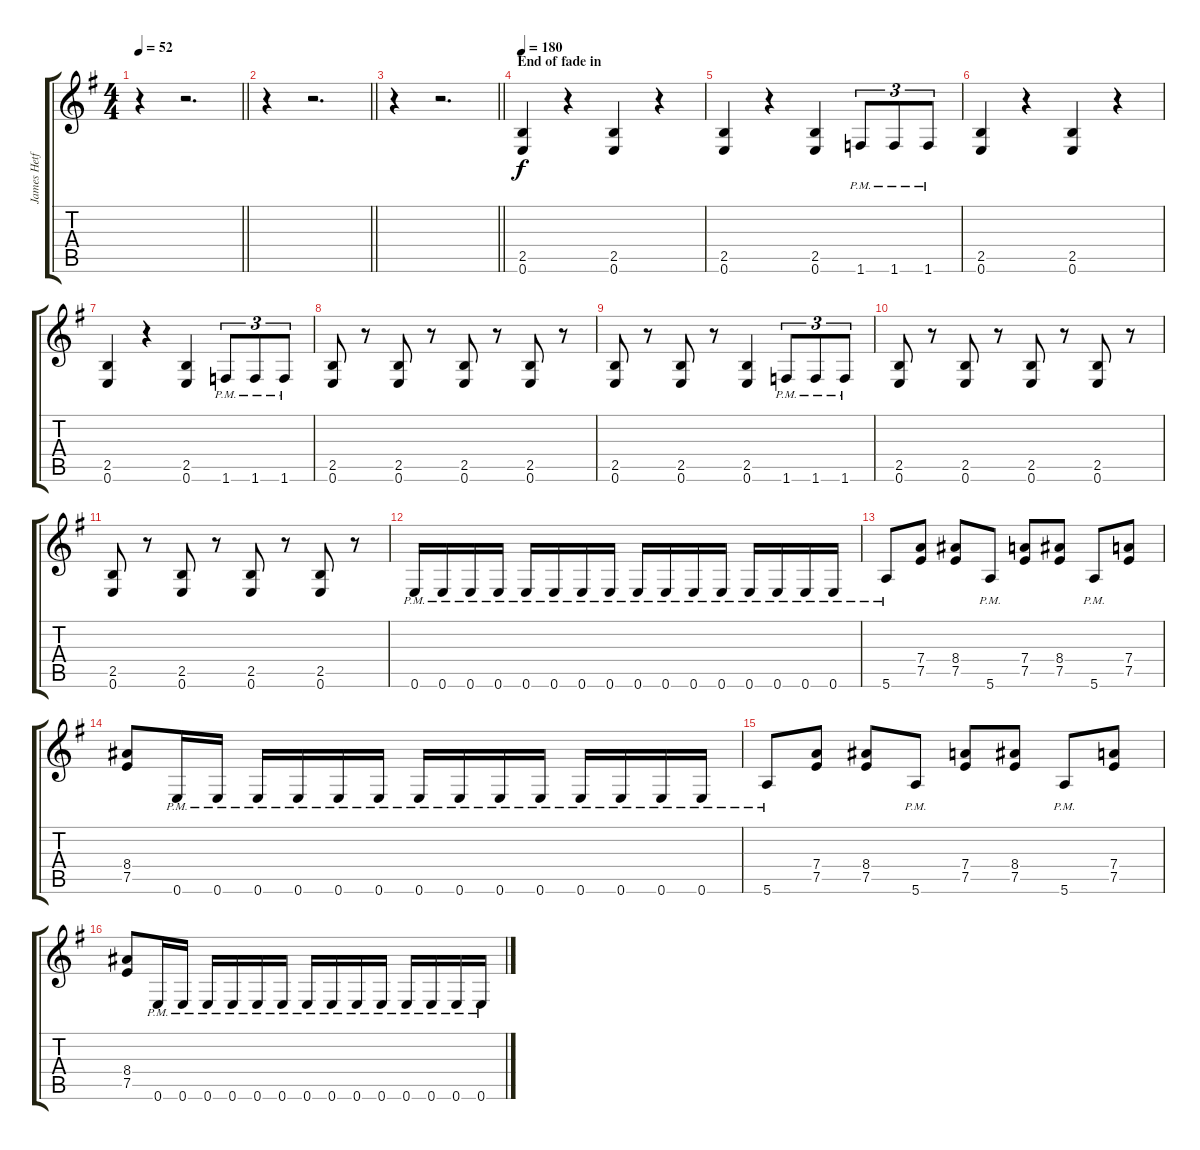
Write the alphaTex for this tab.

\track ("James Hetfield" "James Hetf") {solo instrument distortionguitar}
\staff {score tabs}
\tuning (E4 B3 G3 D3 A2 E2) {hide}
\ts (4 4)
\tempo 52
\clef g2
\barLineRight lightlight
\ks eminor
r.4{dy f} r.2{d} |
\barLineRight lightlight
r.4 r.2{d} |
\barLineRight lightlight
r.4 r.2{d} |
\section ("" "End of fade in")
\tempo 180
(2.5 0.6).4{volume 3} r.4 (2.5 0.6).4 r.4 |
(2.5 0.6).4 r.4 (2.5 0.6).4 1.6{pm}.8{tu (3 2)} 1.6{pm}.8{tu (3 2)} 1.6{pm}.8{tu (3 2)} |
(2.5 0.6).4 r.4 (2.5 0.6).4 r.4 |
(2.5 0.6).4 r.4 (2.5 0.6).4 1.6{pm}.8{tu (3 2)} 1.6{pm}.8{tu (3 2)} 1.6{pm}.8{tu (3 2)} |
(2.5 0.6).8 r.8 (2.5 0.6).8 r.8 (2.5 0.6).8 r.8 (2.5 0.6).8 r.8 |
(2.5 0.6).8 r.8 (2.5 0.6).8 r.8 (2.5 0.6).4 1.6{pm}.8{tu (3 2)} 1.6{pm}.8{tu (3 2)} 1.6{pm}.8{tu (3 2)} |
(2.5 0.6).8 r.8 (2.5 0.6).8 r.8 (2.5 0.6).8 r.8 (2.5 0.6).8 r.8 |
(2.5 0.6).8 r.8 (2.5 0.6).8 r.8 (2.5 0.6).8 r.8 (2.5 0.6).8 r.8 |
0.6{pm}.16 0.6{pm}.16 0.6{pm}.16 0.6{pm}.16 0.6{pm}.16 0.6{pm}.16 0.6{pm}.16 0.6{pm}.16 0.6{pm}.16 0.6{pm}.16 0.6{pm}.16 0.6{pm}.16 0.6{pm}.16 0.6{pm}.16 0.6{pm}.16 0.6{pm}.16 |
5.6{pm}.8 (7.4 7.5).8 (8.4 7.5).8 5.6{pm}.8 (7.4 7.5).8 (8.4 7.5).8 5.6{pm}.8 (7.4 7.5).8 |
(8.4 7.5).8 0.6{pm}.16 0.6{pm}.16 0.6{pm}.16 0.6{pm}.16 0.6{pm}.16 0.6{pm}.16 0.6{pm}.16 0.6{pm}.16 0.6{pm}.16 0.6{pm}.16 0.6{pm}.16 0.6{pm}.16 0.6{pm}.16 0.6{pm}.16 |
5.6{pm}.8 (7.4 7.5).8 (8.4 7.5).8 5.6{pm}.8 (7.4 7.5).8 (8.4 7.5).8 5.6{pm}.8 (7.4 7.5).8 |
(8.4 7.5).8 0.6{pm}.16 0.6{pm}.16 0.6{pm}.16 0.6{pm}.16 0.6{pm}.16 0.6{pm}.16 0.6{pm}.16 0.6{pm}.16 0.6{pm}.16 0.6{pm}.16 0.6{pm}.16 0.6{pm}.16 0.6{pm}.16 0.6{pm}.16
